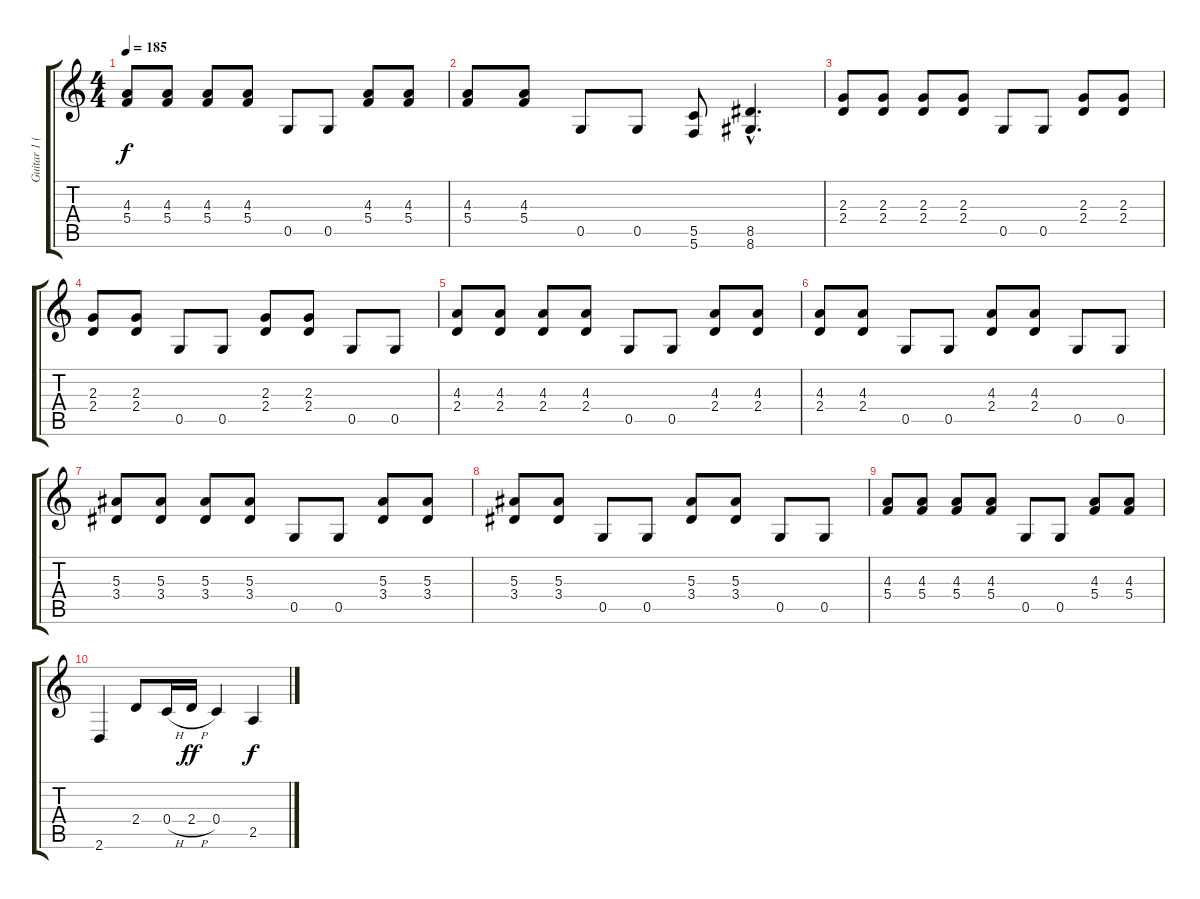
\track ("Guitar 1 (Lead)" "Guitar 1 (") {instrument distortionguitar}
\staff {score tabs}
\tuning (D4 A3 F3 C3 G2 C2) {hide}
\ts (4 4)
\tempo 185
\clef g2
\ks c
(4.3 5.4).8{dy f} (4.3 5.4).8 (4.3 5.4).8 (4.3 5.4).8 0.5.8 0.5.8 (4.3 5.4).8 (4.3 5.4).8 |
(4.3 5.4).8 (4.3 5.4).8 0.5.8 0.5.8 (5.5 5.6).8 (8.5{hac} 8.6{hac}).4{d} |
(2.3 2.4).8 (2.3 2.4).8 (2.3 2.4).8 (2.3 2.4).8 0.5.8 0.5.8 (2.3 2.4).8 (2.3 2.4).8 |
(2.3 2.4).8 (2.3 2.4).8 0.5.8 0.5.8 (2.3 2.4).8 (2.3 2.4).8 0.5.8 0.5.8 |
(4.3 2.4).8 (4.3 2.4).8 (4.3 2.4).8 (4.3 2.4).8 0.5.8 0.5.8 (4.3 2.4).8 (4.3 2.4).8 |
(4.3 2.4).8 (4.3 2.4).8 0.5.8 0.5.8 (4.3 2.4).8 (4.3 2.4).8 0.5.8 0.5.8 |
(5.3 3.4).8 (5.3 3.4).8 (5.3 3.4).8 (5.3 3.4).8 0.5.8 0.5.8 (5.3 3.4).8 (5.3 3.4).8 |
(5.3 3.4).8 (5.3 3.4).8 0.5.8 0.5.8 (5.3 3.4).8 (5.3 3.4).8 0.5.8 0.5.8 |
(4.3 5.4).8 (4.3 5.4).8 (4.3 5.4).8 (4.3 5.4).8 0.5.8 0.5.8 (4.3 5.4).8 (4.3 5.4).8 |
2.6.4 2.4.8 0.4{h}.16 2.4{h}.16{dy ff} 0.4.4 2.5.4{dy f}
